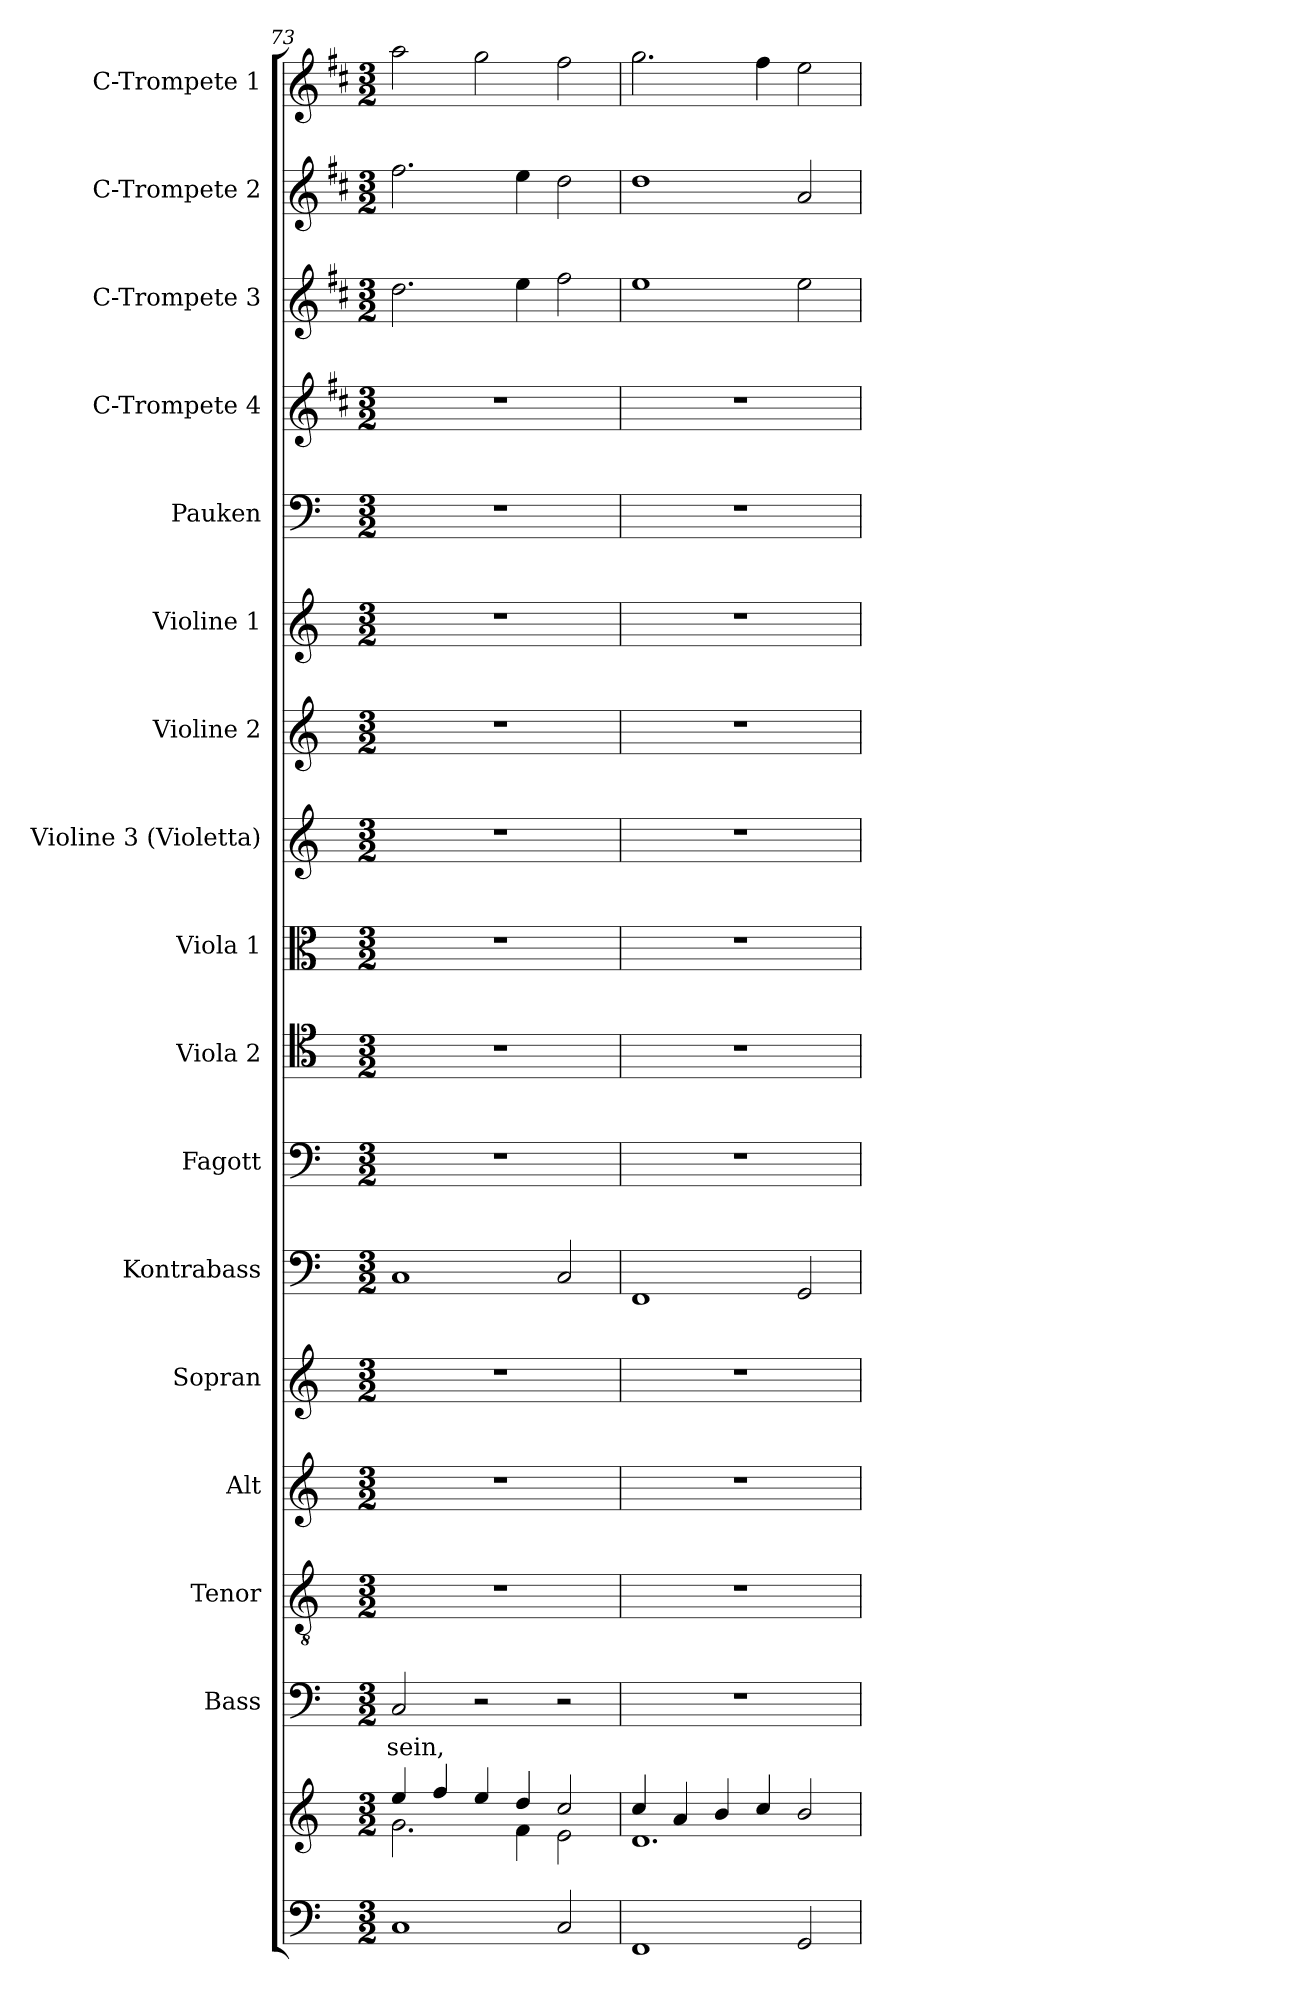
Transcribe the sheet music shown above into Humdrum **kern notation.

**kern	**kern	**kern	**text	**kern	**kern	**kern	**kern	**kern	**kern	**kern	**kern	**kern	**kern	**kern	**kern	**kern	**kern	**kern
*part17	*part17	*part16	*part16	*part15	*part14	*part13	*part12	*part11	*part10	*part9	*part8	*part7	*part6	*part5	*part4	*part3	*part2	*part1
*staff18	*staff17	*staff16	*staff16	*staff15	*staff14	*staff13	*staff12	*staff11	*staff10	*staff9	*staff8	*staff7	*staff6	*staff5	*staff4	*staff3	*staff2	*staff1
*	*	*I"Bass	*	*I"Tenor	*I"Alt	*I"Sopran	*I"Kontrabass	*I"Fagott	*I"Viola 2	*I"Viola 1	*I"Violine 3 (Violetta)	*I"Violine 2	*I"Violine 1	*I"Pauken	*I"C-Trompete 4	*I"C-Trompete 3	*I"C-Trompete 2	*I"C-Trompete 1
*	*	*I'B.	*	*I'T.	*I'A.	*I'S.	*I'Kb.	*I'Fg.	*I'Vla. 2	*I'Vla. 1	*I'Vl. 3	*I'Vl. 2	*I'Vl. 1	*I'Pk.	*I'C Trp. 4	*I'C Trp. 3	*I'C Trp. 2	*I'C Trp. 1
*clefF4	*clefG2	*clefF4	*	*clefGv2	*clefG2	*clefG2	*clefF4	*clefF4	*clefC4	*clefC3	*clefG2	*clefG2	*clefG2	*clefF4	*clefG2	*clefG2	*clefG2	*clefG2
*	*	*	*	*	*	*	*ITrd7c12	*	*	*	*	*	*	*	*ITrd1c2	*ITrd1c2	*ITrd1c2	*ITrd1c2
*k[]	*k[]	*k[]	*	*k[]	*k[]	*k[]	*k[]	*k[]	*k[]	*k[]	*k[]	*k[]	*k[]	*k[]	*k[]	*k[]	*k[]	*k[]
*C:	*C:	*C:	*	*C:	*C:	*C:	*C:	*C:	*C:	*C:	*C:	*C:	*C:	*C:	*C:	*C:	*C:	*C:
*M3/2	*M3/2	*M3/2	*	*M3/2	*M3/2	*M3/2	*M3/2	*M3/2	*M3/2	*M3/2	*M3/2	*M3/2	*M3/2	*M3/2	*M3/2	*M3/2	*M3/2	*M3/2
=73	=73	=73	=73	=73	=73	=73	=73	=73	=73	=73	=73	=73	=73	=73	=73	=73	=73	=73
*	*^	*	*	*	*	*	*	*	*	*	*	*	*	*	*	*	*	*
!	!	!	!	!LO:LY:b	!	!	!	!	!	!	!	!	!	!	!	!	!	!	!
1C	4ee/	2.g\	2C/	sein,	1.r	1.r	1.r	1CC	1.r	1.r	1.r	1.r	1.r	1.r	1.r	1.r	2.cc\	2.ee\	2gg\
.	4ff/	.	.	.	.	.	.	.	.	.	.	.	.	.	.	.	.	.	.
.	4ee/	.	2r	.	.	.	.	.	.	.	.	.	.	.	.	.	.	.	2ff\
.	4dd/	4f\	.	.	.	.	.	.	.	.	.	.	.	.	.	.	4dd\	4dd\	.
2C/	2cc/	2e\	2r	.	.	.	.	2CC/	.	.	.	.	.	.	.	.	2ee\	2cc\	2ee\
=74	=74	=74	=74	=74	=74	=74	=74	=74	=74	=74	=74	=74	=74	=74	=74	=74	=74	=74	=74
1FF	4cc/	1.d	1.r	.	1.r	1.r	1.r	1FFF	1.r	1.r	1.r	1.r	1.r	1.r	1.r	1.r	1dd	1cc	2.ff\
.	4a/	.	.	.	.	.	.	.	.	.	.	.	.	.	.	.	.	.	.
.	4b/	.	.	.	.	.	.	.	.	.	.	.	.	.	.	.	.	.	.
.	4cc/	.	.	.	.	.	.	.	.	.	.	.	.	.	.	.	.	.	4ee\
2GG/	2b/	.	.	.	.	.	.	2GGG/	.	.	.	.	.	.	.	.	2dd\	2g/	2dd\
*	*v	*v	*	*	*	*	*	*	*	*	*	*	*	*	*	*	*	*	*
=	=	=	=	=	=	=	=	=	=	=	=	=	=	=	=	=	=	=
*-	*-	*-	*-	*-	*-	*-	*-	*-	*-	*-	*-	*-	*-	*-	*-	*-	*-	*-
